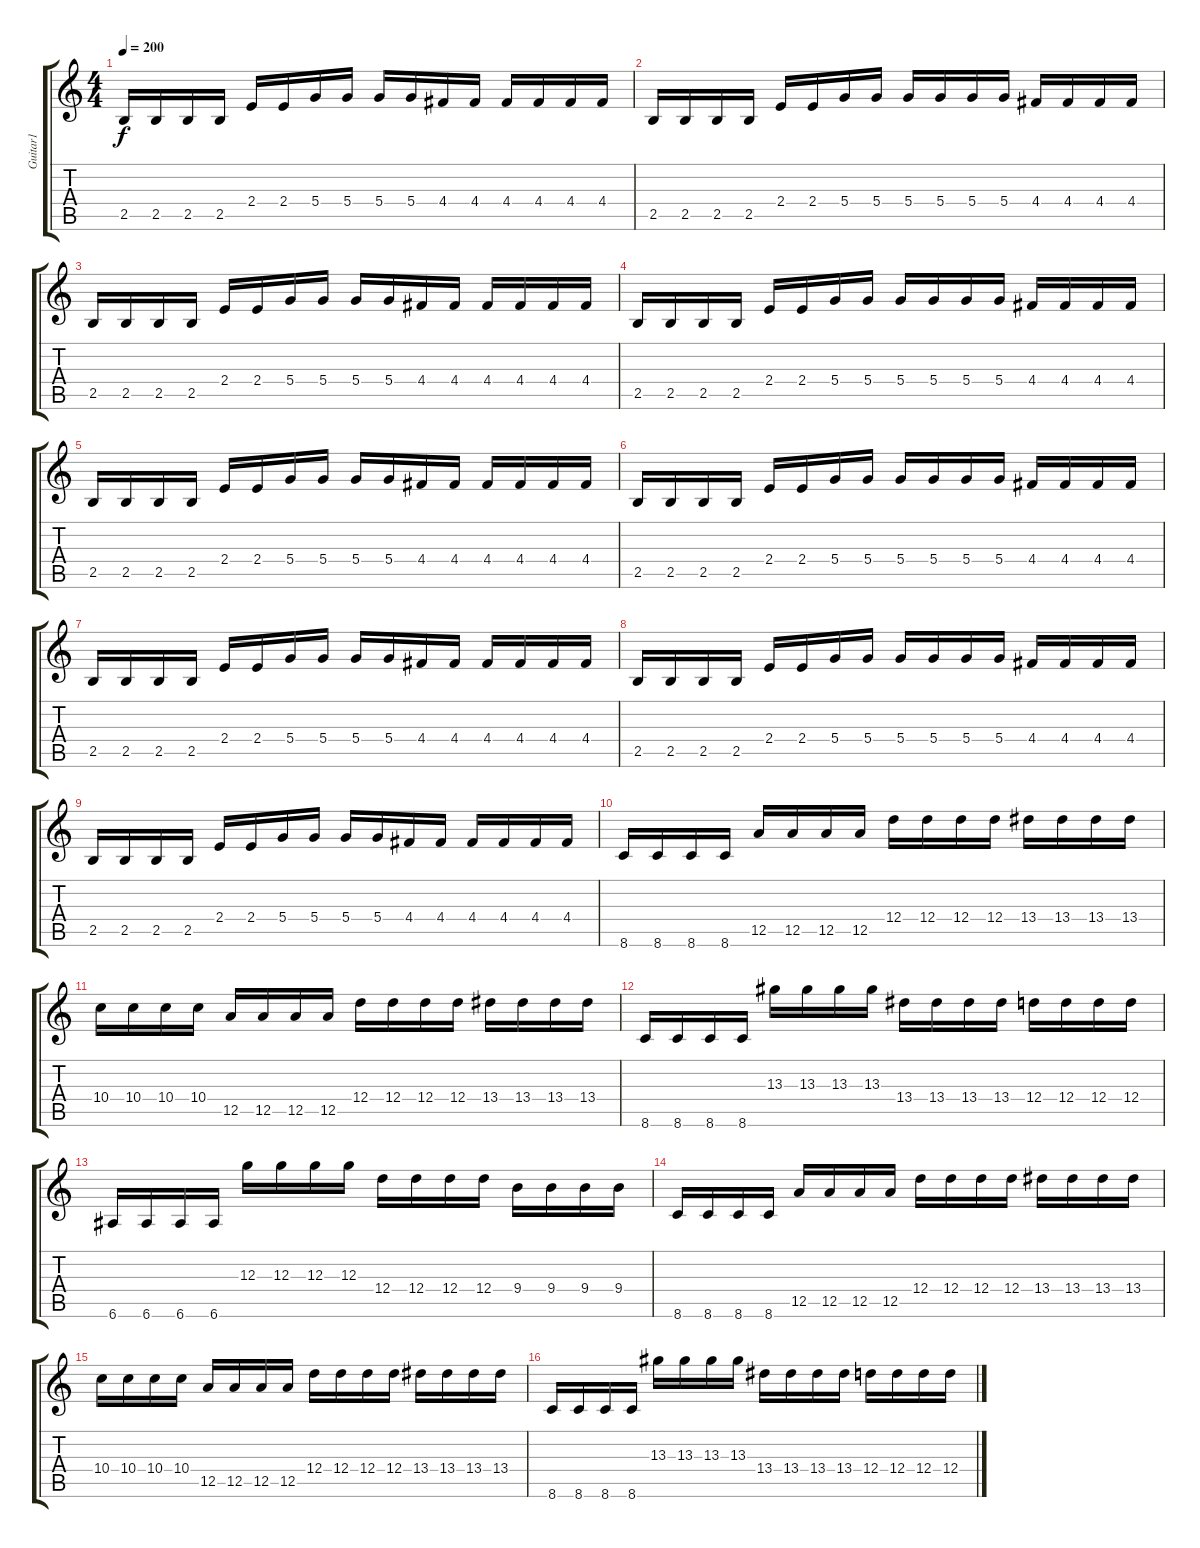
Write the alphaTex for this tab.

\track ("Guitar1" "Guitar1") {instrument distortionguitar}
\staff {score tabs}
\tuning (E4 B3 G3 D3 A2 E2) {hide}
\ts (4 4)
\tempo 200
\clef g2
\ks c
2.5.16{dy f} 2.5.16 2.5.16 2.5.16 2.4.16 2.4.16 5.4.16 5.4.16 5.4.16 5.4.16 4.4.16 4.4.16 4.4.16 4.4.16 4.4.16 4.4.16 |
2.5.16 2.5.16 2.5.16 2.5.16 2.4.16 2.4.16 5.4.16 5.4.16 5.4.16 5.4.16 5.4.16 5.4.16 4.4.16 4.4.16 4.4.16 4.4.16 |
2.5.16 2.5.16 2.5.16 2.5.16 2.4.16 2.4.16 5.4.16 5.4.16 5.4.16 5.4.16 4.4.16 4.4.16 4.4.16 4.4.16 4.4.16 4.4.16 |
2.5.16 2.5.16 2.5.16 2.5.16 2.4.16 2.4.16 5.4.16 5.4.16 5.4.16 5.4.16 5.4.16 5.4.16 4.4.16 4.4.16 4.4.16 4.4.16 |
2.5.16 2.5.16 2.5.16 2.5.16 2.4.16 2.4.16 5.4.16 5.4.16 5.4.16 5.4.16 4.4.16 4.4.16 4.4.16 4.4.16 4.4.16 4.4.16 |
2.5.16 2.5.16 2.5.16 2.5.16 2.4.16 2.4.16 5.4.16 5.4.16 5.4.16 5.4.16 5.4.16 5.4.16 4.4.16 4.4.16 4.4.16 4.4.16 |
2.5.16 2.5.16 2.5.16 2.5.16 2.4.16 2.4.16 5.4.16 5.4.16 5.4.16 5.4.16 4.4.16 4.4.16 4.4.16 4.4.16 4.4.16 4.4.16 |
2.5.16 2.5.16 2.5.16 2.5.16 2.4.16 2.4.16 5.4.16 5.4.16 5.4.16 5.4.16 5.4.16 5.4.16 4.4.16 4.4.16 4.4.16 4.4.16 |
2.5.16 2.5.16 2.5.16 2.5.16 2.4.16 2.4.16 5.4.16 5.4.16 5.4.16 5.4.16 4.4.16 4.4.16 4.4.16 4.4.16 4.4.16 4.4.16 |
8.6.16 8.6.16 8.6.16 8.6.16 12.5.16 12.5.16 12.5.16 12.5.16 12.4.16 12.4.16 12.4.16 12.4.16 13.4.16 13.4.16 13.4.16 13.4.16 |
10.4.16 10.4.16 10.4.16 10.4.16 12.5.16 12.5.16 12.5.16 12.5.16 12.4.16 12.4.16 12.4.16 12.4.16 13.4.16 13.4.16 13.4.16 13.4.16 |
8.6.16 8.6.16 8.6.16 8.6.16 13.3.16 13.3.16 13.3.16 13.3.16 13.4.16 13.4.16 13.4.16 13.4.16 12.4.16 12.4.16 12.4.16 12.4.16 |
6.6.16 6.6.16 6.6.16 6.6.16 12.3.16 12.3.16 12.3.16 12.3.16 12.4.16 12.4.16 12.4.16 12.4.16 9.4.16 9.4.16 9.4.16 9.4.16 |
8.6.16 8.6.16 8.6.16 8.6.16 12.5.16 12.5.16 12.5.16 12.5.16 12.4.16 12.4.16 12.4.16 12.4.16 13.4.16 13.4.16 13.4.16 13.4.16 |
10.4.16 10.4.16 10.4.16 10.4.16 12.5.16 12.5.16 12.5.16 12.5.16 12.4.16 12.4.16 12.4.16 12.4.16 13.4.16 13.4.16 13.4.16 13.4.16 |
8.6.16 8.6.16 8.6.16 8.6.16 13.3.16 13.3.16 13.3.16 13.3.16 13.4.16 13.4.16 13.4.16 13.4.16 12.4.16 12.4.16 12.4.16 12.4.16
